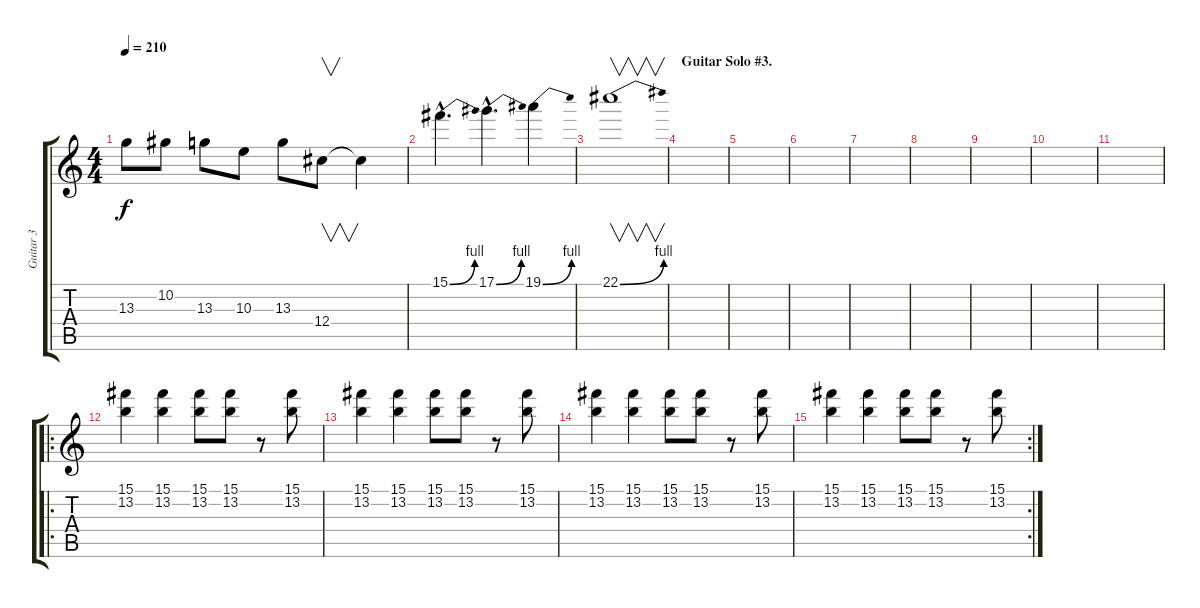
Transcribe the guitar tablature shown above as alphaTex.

\track ("Guitar 3" "Guitar 3") {instrument overdrivenguitar}
\staff {score tabs}
\tuning (Eb4 Bb3 Gb3 Db3 Ab2 Eb2) {hide}
\ts (4 4)
\tempo 210
\clef g2
\ks c
13.3.8{dy f} 10.2.8 13.3.8 10.3.8 13.3.8 12.4.8{v} 12.4{t}.4 |
15.1{be (bend 0 0 60 4) hac}.4{d} 17.1{be (bend 0 0 60 4) hac}.4{d} 19.1{be (bend 0 0 60 4)}.4 |
22.1{be (bend 0 0 60 4)}.1{v} |
\section ("" "Guitar Solo #3.")
|
|
|
|
|
|
|
|
\ro
(15.1 13.2).4{volume 10} (15.1 13.2).4 (15.1 13.2).8 (15.1 13.2).8 r.8 (15.1 13.2).8 |
(15.1 13.2).4 (15.1 13.2).4 (15.1 13.2).8 (15.1 13.2).8 r.8 (15.1 13.2).8 |
(15.1 13.2).4 (15.1 13.2).4 (15.1 13.2).8 (15.1 13.2).8 r.8 (15.1 13.2).8 |
\rc 2
(15.1 13.2).4 (15.1 13.2).4 (15.1 13.2).8 (15.1 13.2).8 r.8 (15.1 13.2).8
